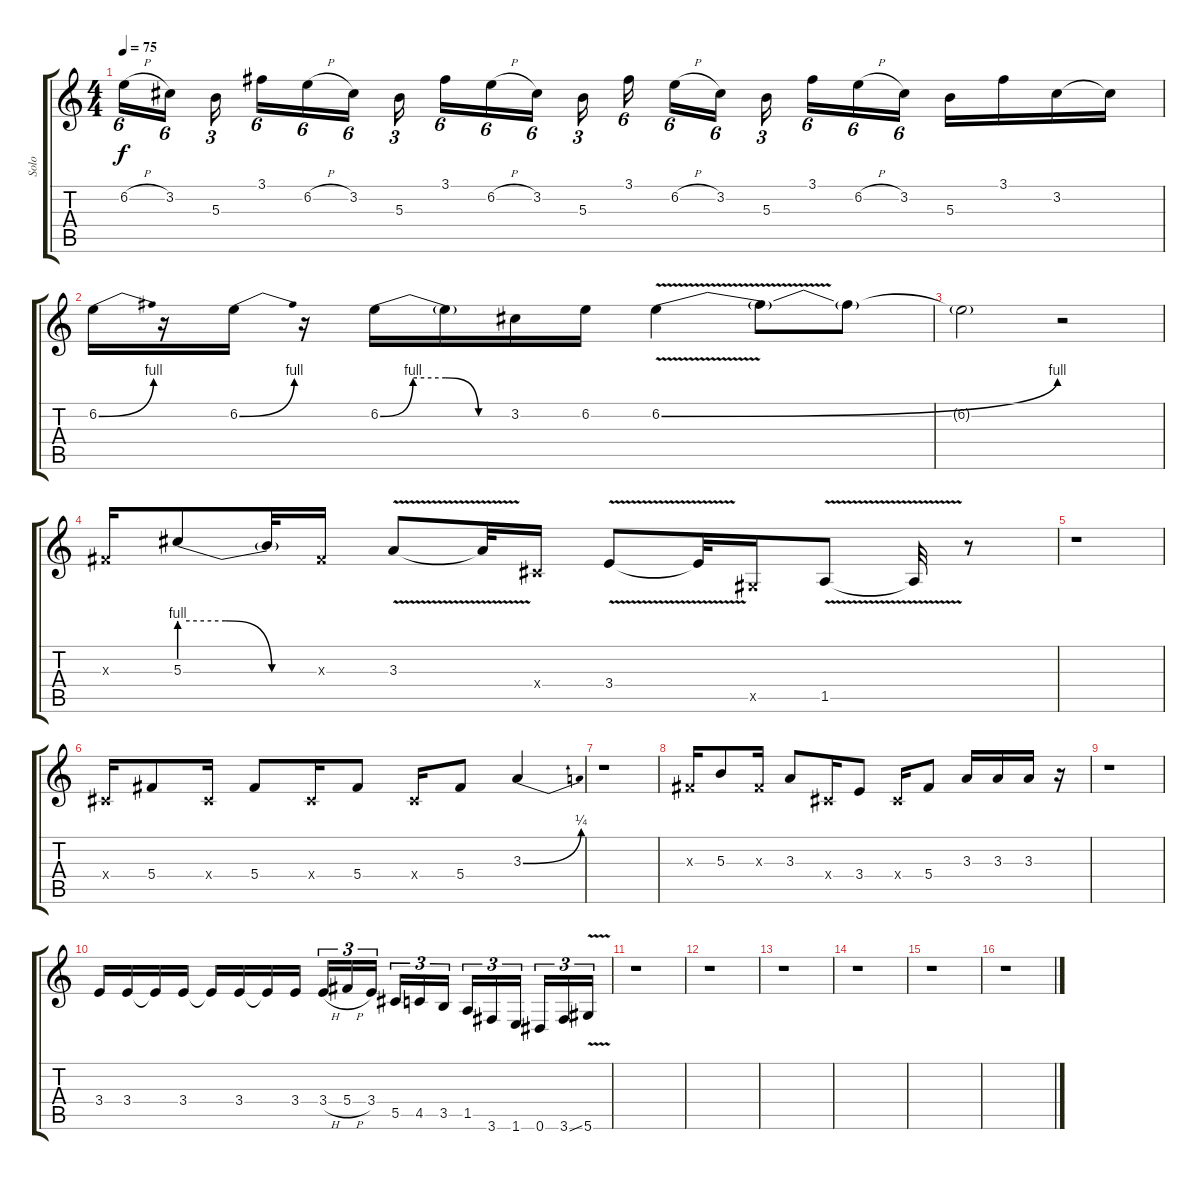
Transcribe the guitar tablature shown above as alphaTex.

\track ("Solo" "Solo") {instrument distortionguitar}
\staff {score tabs}
\tuning (Eb4 Bb3 Gb3 Db3 Ab2 Eb2) {hide}
\ts (4 4)
\tempo 75
\clef g2
\ks c
6.2{h}.16{tu (6 4) dy f} 3.2.16{tu (6 4)} 5.3.16{tu (3 2)} 3.1.16{tu (6 4)} 6.2{h}.16{tu (6 4)} 3.2.16{tu (6 4)} 5.3.16{tu (3 2)} 3.1.16{tu (6 4)} 6.2{h}.16{tu (6 4)} 3.2.16{tu (6 4)} 5.3.16{tu (3 2)} 3.1.16{tu (6 4)} 6.2{h}.16{tu (6 4)} 3.2.16{tu (6 4)} 5.3.16{tu (3 2)} 3.1.16{tu (6 4)} 6.2{h}.16{tu (6 4)} 3.2.16{tu (6 4)} 5.3.16 3.1.16 3.2.16 3.2{t}.16 |
6.2{be (bend 0 0 60 4)}.16 r.16 6.2{be (bend 0 0 60 4)}.16 r.16 6.2{be (custom 0 0 15 4 30 4 45 0 60 0)}.16 6.2{t}.16 3.2.16 6.2.16 6.2{be (bend 0 0 60 4) v}.4 6.2{t}.8 6.2{t}.8 |
6.2{t}.2 r.2 |
0.3{x}.16 5.3{be (custom 0 4 20 4 40 0 60 0)}.8 5.3{t}.32 0.3{x}.16 3.3{v}.8 3.3{t}.32 0.4{x}.16 3.4{v}.8 3.4{t}.32 0.5{x}.16 1.5{v}.8 1.5{t}.32 r.8 |
r.1 |
0.4{x}.16 5.4.8 0.4{x}.16 5.4.8 0.4{x}.16 5.4.8 0.4{x}.16 5.4.8 3.3{be (bend 0 0 60 1)}.4 |
r.1 |
0.3{x}.16 5.3.8 0.3{x}.16 3.3.8 0.4{x}.16 3.4.8 0.4{x}.16 5.4.8 3.3.16 3.3.16 3.3.16 r.16 |
r.1 |
3.4.16 3.4.16 3.4{t}.16 3.4.16 3.4{t}.16 3.4.16 3.4{t}.16 3.4.16 3.4{h}.16{tu (3 2)} 5.4{h}.16{tu (3 2)} 3.4.16{tu (3 2)} 5.5.16{tu (3 2)} 4.5.16{tu (3 2)} 3.5.16{tu (3 2)} 1.5.16{tu (3 2)} 3.6.16{tu (3 2)} 1.6.16{tu (3 2)} 0.6.16{tu (3 2)} 3.6{ss}.16{tu (3 2)} 5.6{v}.16{tu (3 2)} |
r.1 |
r.1 |
r.1 |
r.1 |
r.1 |
r.1
